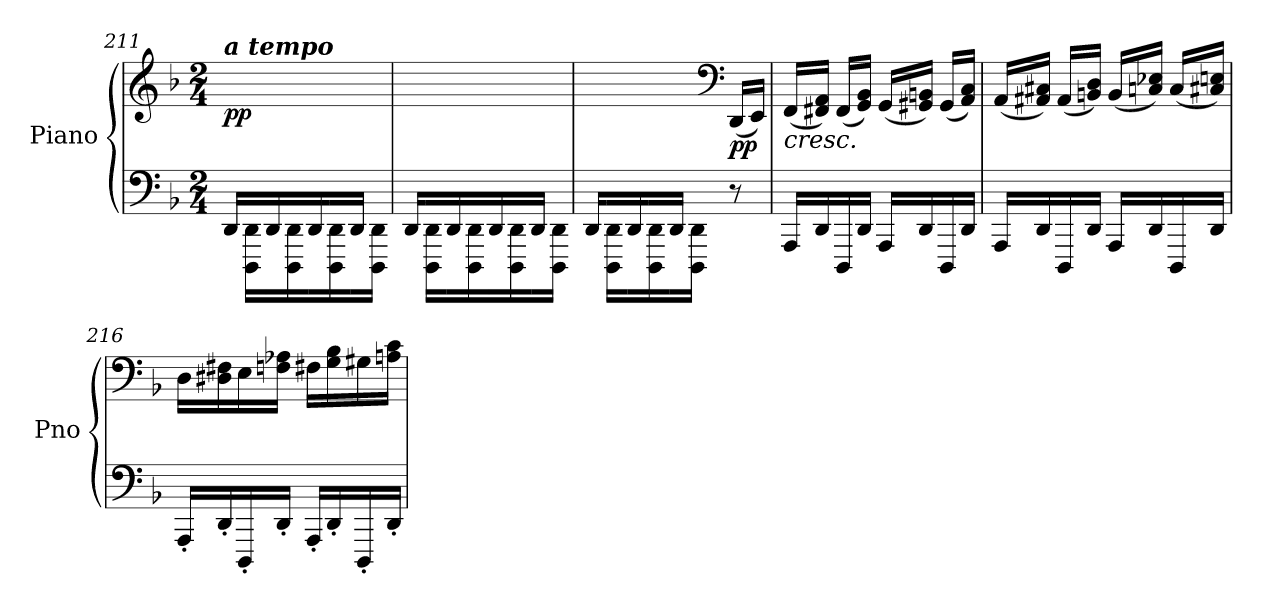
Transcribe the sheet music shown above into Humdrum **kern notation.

**kern	**kern	**dynam
*part1	*part1	*part1
*staff2	*staff1	*staff1/2
*I"Piano	*	*
*I'Pno	*	*
*clefF4	*clefG2	*
*k[b-]	*k[b-]	*
*M2/4	*M2/4	*
=211	=211	=211
*^	*	*
!	!	!LO:TX:a:Bi:t=a tempo	!
!	!	!	!LO:DY:b
16DD/LL	16ryy	16ryy	pp
16ryy	16DDD\ 16DD\LL	16ryy	.
16DD/	16ryy	16ryy	.
16ryy	16DDD\ 16DD\	16ryy	.
16DD/	16ryy	16ryy	.
16ryy	16DDD\ 16DD\	16ryy	.
16DD/JJ	16ryy	16ryy	.
16ryy	16DDD\ 16DD\JJ	16ryy	.
=212	=212	=212	=212
16DD/LL	16ryy	16ryy	.
16ryy	16DDD\ 16DD\LL	16ryy	.
16DD/	16ryy	16ryy	.
16ryy	16DDD\ 16DD\	16ryy	.
16DD/	16ryy	16ryy	.
16ryy	16DDD\ 16DD\	16ryy	.
16DD/JJ	16ryy	16ryy	.
16ryy	16DDD\ 16DD\JJ	16ryy	.
!!LO:LB:g=z
=213	=213	=213	=213
16DD/LL	16ryy	16ryy	.
16ryy	16DDD\ 16DD\LL	16ryy	.
16DD/	16ryy	16ryy	.
16ryy	16DDD\ 16DD\	16ryy	.
16DD/JJ	16ryy	16ryy	.
8.ryy	16DDD\ 16DD\JJ	16ryy	.
*	*	*clefF4	*
!	!	!	!LO:DY:b
.	8r	(16DD/LL	pp
.	.	16EE/JJ)	.
*v	*v	*	*
=214	=214	=214
!	!LO:TX:b:i:t=cresc.	!
16AAA/LL	(16FF/LL	.
16DD/	16FF#X/ 16AA/JJ)	.
16DDD/	(16FF#/LL	.
16DD/JJ	16GG/ 16BB-/JJ)	.
16AAA/LL	(16GG/LL	.
16DD/	16GG#X/ 16BBn/JJ)	.
16DDD/	(16GG#/LL	.
16DD/JJ	16AA/ 16C/JJ)	.
=215	=215	=215
16AAA/LL	(16AA/LL	.
16DD/	16AA#X/ 16C#X/JJ)	.
16DDD/	(16AA#/LL	.
16DD/JJ	16BBn/ 16D/JJ)	.
16AAA/LL	(16BB/LL	.
16DD/	16Cn/ 16E-X/JJ)	.
16DDD/	(16C/LL	.
16DD/JJ	16C#X/ 16En/JJ)	.
=216	=216	=216
16AAA'/LL	16D\LL	.
16DD'/	16D#X\ 16F#X\	.
16DDD'/	16E\	.
16DD'/JJ	16Fn\ 16A-X\JJ	.
16AAA'/LL	16F#X\LL	.
16DD'/	16G\ 16B-\	.
16DDD'/	16G#X\	.
16DD'/JJ	16An\ 16c\JJ	.
=	=	=
*-	*-	*-
